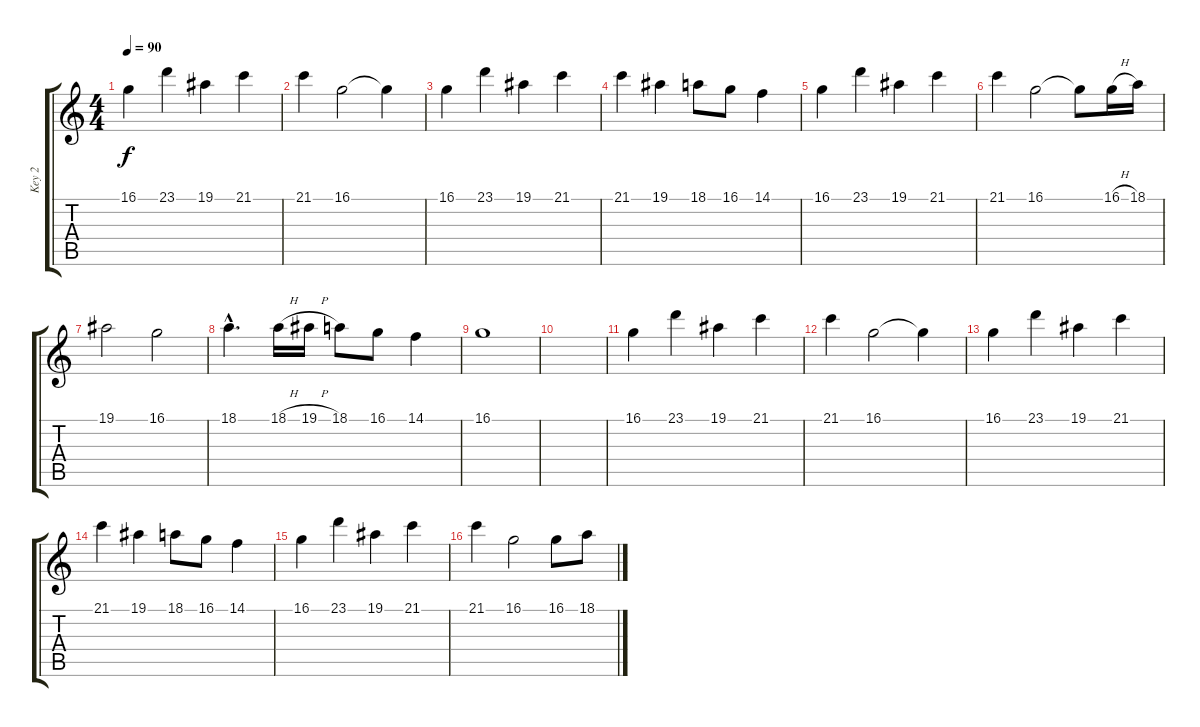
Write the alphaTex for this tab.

\track ("Key 2" "Key 2") {instrument fx5brightness}
\staff {score tabs}
\tuning (Eb4 Bb3 Gb3 Db3 Ab2 Eb2) {hide}
\ts (4 4)
\tempo 90
\clef g2
\ks c
16.1.4{dy f instrument fx5brightness} 23.1.4 19.1.4 21.1.4 |
21.1.4 16.1.2 16.1{t}.4 |
16.1.4 23.1.4 19.1.4 21.1.4 |
21.1.4 19.1.4 18.1.8 16.1.8 14.1.4 |
16.1.4 23.1.4 19.1.4 21.1.4 |
21.1.4 16.1.2 16.1{t}.8 16.1{h}.16 18.1.16 |
19.1.2 16.1.2 |
18.1{hac}.4{d} 18.1{h}.16 19.1{h}.16 18.1.8 16.1.8 14.1.4 |
16.1.1 |
|
16.1.4 23.1.4 19.1.4 21.1.4 |
21.1.4 16.1.2 16.1{t}.4 |
16.1.4 23.1.4 19.1.4 21.1.4 |
21.1.4 19.1.4 18.1.8 16.1.8 14.1.4 |
16.1.4 23.1.4 19.1.4 21.1.4 |
21.1.4 16.1.2 16.1.8 18.1.8
